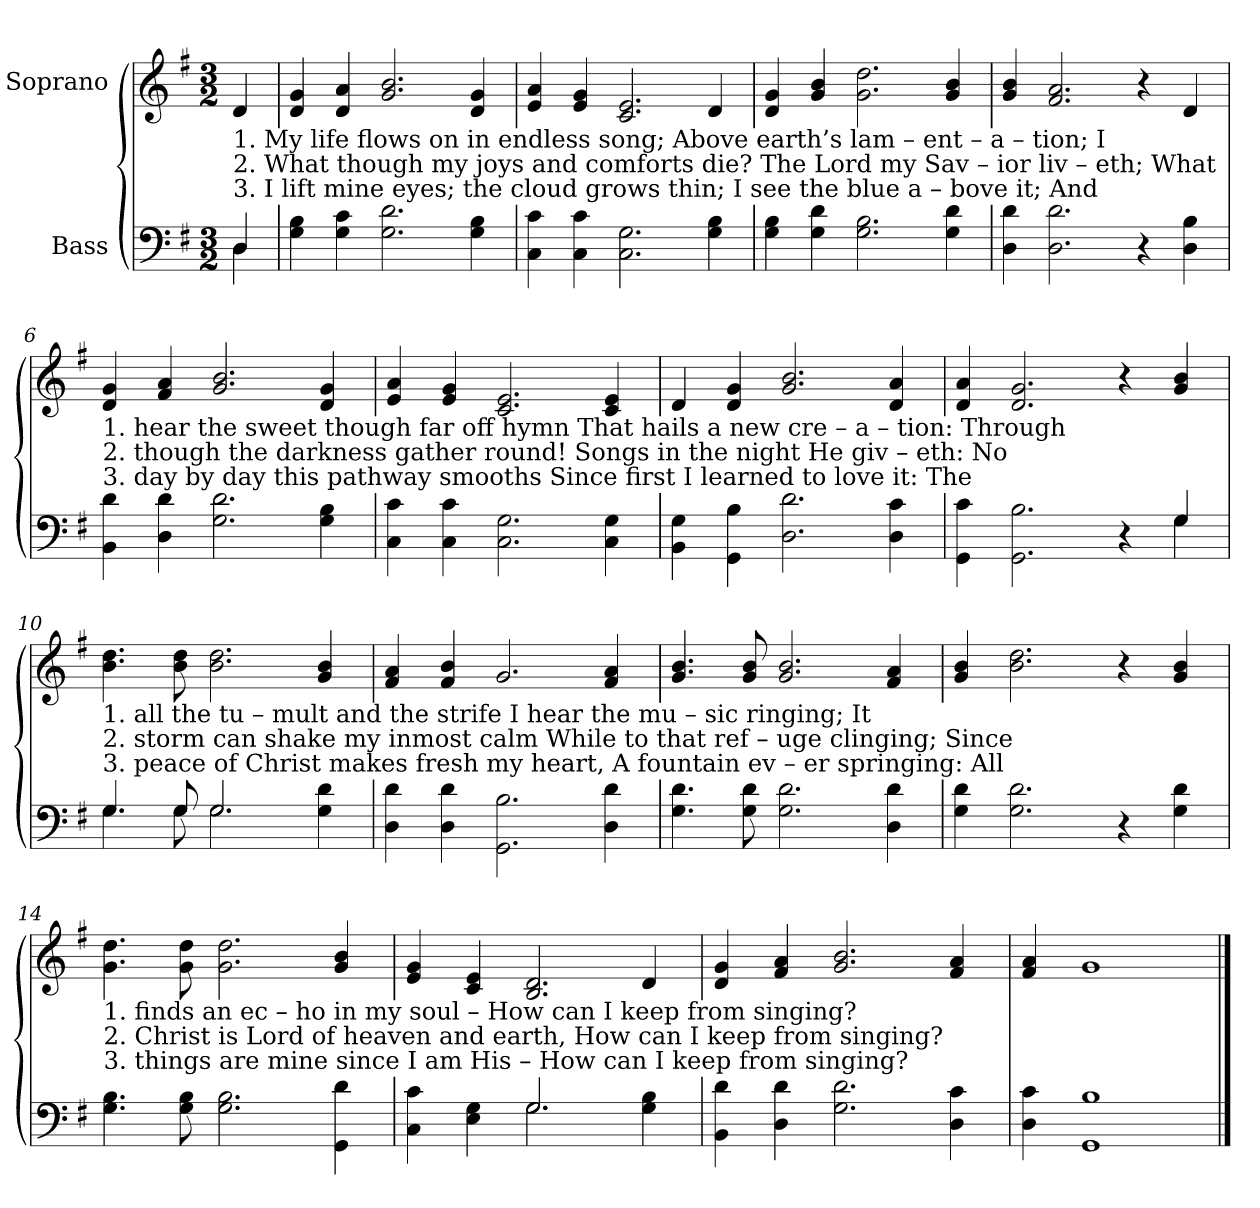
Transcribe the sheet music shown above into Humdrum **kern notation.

**kern	**kern
*part2	*part1
*staff2	*staff1
*I"Bass	*I"Soprano
*clefF4	*clefG2
*k[f#]	*k[f#]
*M3/2	*M3/2
=1	=1
*^	*
!	!	!LO:TX:b:t=1. My life flows on        in   endless   song;    Above earth’s lam  –  ent – a – tion;          I
!	!	!LO:TX:b:t=2. What though my joys and comforts die?  The Lord my Sav   –   ior   liv – eth;      What
!	!	!LO:TX:b:t=3. I  lift  mine  eyes;   the cloud grows thin;    I     see  the   blue       a  – bove  it;         And
4D/	4D\	4d/
*v	*v	*
=2	=2
4G\ 4B\	4d/ 4g/
4G\ 4c\	4d/ 4a/
2.G\ 2.d\	2.g/ 2.b/
4G\ 4B\	4d/ 4g/
=3	=3
4C\ 4c\	4e/ 4a/
4C\ 4c\	4e/ 4g/
2.C\ 2.G\	2.c/ 2.e/
4G\ 4B\	4d/
=4	=4
4G\ 4B\	4d/ 4g/
4G\ 4d\	4g/ 4b/
2.G\ 2.B\	2.g\ 2.dd\
4G\ 4d\	4g/ 4b/
=5	=5
4D\ 4d\	4g/ 4b/
2.D\ 2.d\	2.f#/ 2.a/
4r	4r
4D\ 4B\	4d/
!!LO:LB:g=z
=6	=6
!	!LO:TX:b:t=1. hear  the sweet though  far off  hymn    That  hails  a    new       cre – a  – tion&colon;       Through
!	!LO:TX:b:t=2. though the darkness     gather   round!   Songs in   the   night     He   giv – eth&colon;            No
!	!LO:TX:b:t=3. day   by   day      this pathway smooths  Since  first  I    learned   to    love   it&colon;             The
4BB\ 4d\	4d/ 4g/
4D\ 4d\	4f#/ 4a/
2.G\ 2.d\	2.g/ 2.b/
4G\ 4B\	4d/ 4g/
=7	=7
4C\ 4c\	4e/ 4a/
4C\ 4c\	4e/ 4g/
2.C\ 2.G\	2.c/ 2.e/
4C\ 4G\	4c/ 4e/
=8	=8
4BB\ 4G\	4d/
4GG\ 4B\	4d/ 4g/
2.D\ 2.d\	2.g/ 2.b/
4D\ 4c\	4d/ 4a/
=9	=9
*^	*
4GG\ 4c\	4ryy	4d/ 4a/
2.GG\ 2.B\	2.ryy	2.d/ 2.g/
4r	4ryy	4r
4G/	4G\	4g/ 4b/
!!LO:LB:g=z
=10	=10	=10
!	!	!LO:TX:b:t=1. all     the  tu  –    mult  and  the  strife       I       hear  the  mu  –  sic     ringing;                It
!	!	!LO:TX:b:t=2. storm can shake  my   inmost   calm      While  to  that   ref  –  uge   clinging;            Since
!	!	!LO:TX:b:t=3. peace of Christ makes fresh my heart,    A     fountain   ev   –   er     springing&colon;            All
4.G/	4.G\	4.b\ 4.dd\
8G/	8G\	8b\ 8dd\
2.G/	2.G\	2.b\ 2.dd\
4G\ 4d\	4ryy	4g/ 4b/
*v	*v	*
=11	=11
4D\ 4d\	4f#/ 4a/
4D\ 4d\	4f#/ 4b/
2.GG\ 2.B\	2.g/
4D\ 4d\	4f#/ 4a/
=12	=12
4.G\ 4.d\	4.g/ 4.b/
8G\ 8d\	8g/ 8b/
2.G\ 2.d\	2.g/ 2.b/
4D\ 4d\	4f#/ 4a/
=13	=13
4G\ 4d\	4g/ 4b/
2.G\ 2.d\	2.b\ 2.dd\
4r	4r
4G\ 4d\	4g/ 4b/
!!LO:LB:g=z
=14	=14
!	!LO:TX:b:t=1. finds  an  ec    –   ho     in   my   soul –  How  can   I    keep    from  singing?
!	!LO:TX:b:t=2. Christ is Lord   of heaven and earth,   How  can   I    keep    from  singing?
!	!LO:TX:b:t=3. things are mine since   I     am  His –    How  can   I    keep    from  singing?
4.G\ 4.B\	4.g\ 4.dd\
8G\ 8B\	8g\ 8dd\
2.G\ 2.B\	2.g\ 2.dd\
4GG\ 4d\	4g/ 4b/
=15	=15
*^	*
4C\ 4c\	4ryy	4e/ 4g/
4E\ 4G\	4ryy	4c/ 4e/
2.G/	2.G\	2.B/ 2.d/
4G\ 4B\	4ryy	4d/
*v	*v	*
=16	=16
4BB\ 4d\	4d/ 4g/
4D\ 4d\	4f#/ 4a/
2.G\ 2.d\	2.g/ 2.b/
4D\ 4c\	4f#/ 4a/
=17	=17
4D\ 4c\	4f#/ 4a/
1GG 1B	1g
==	==
*-	*-
